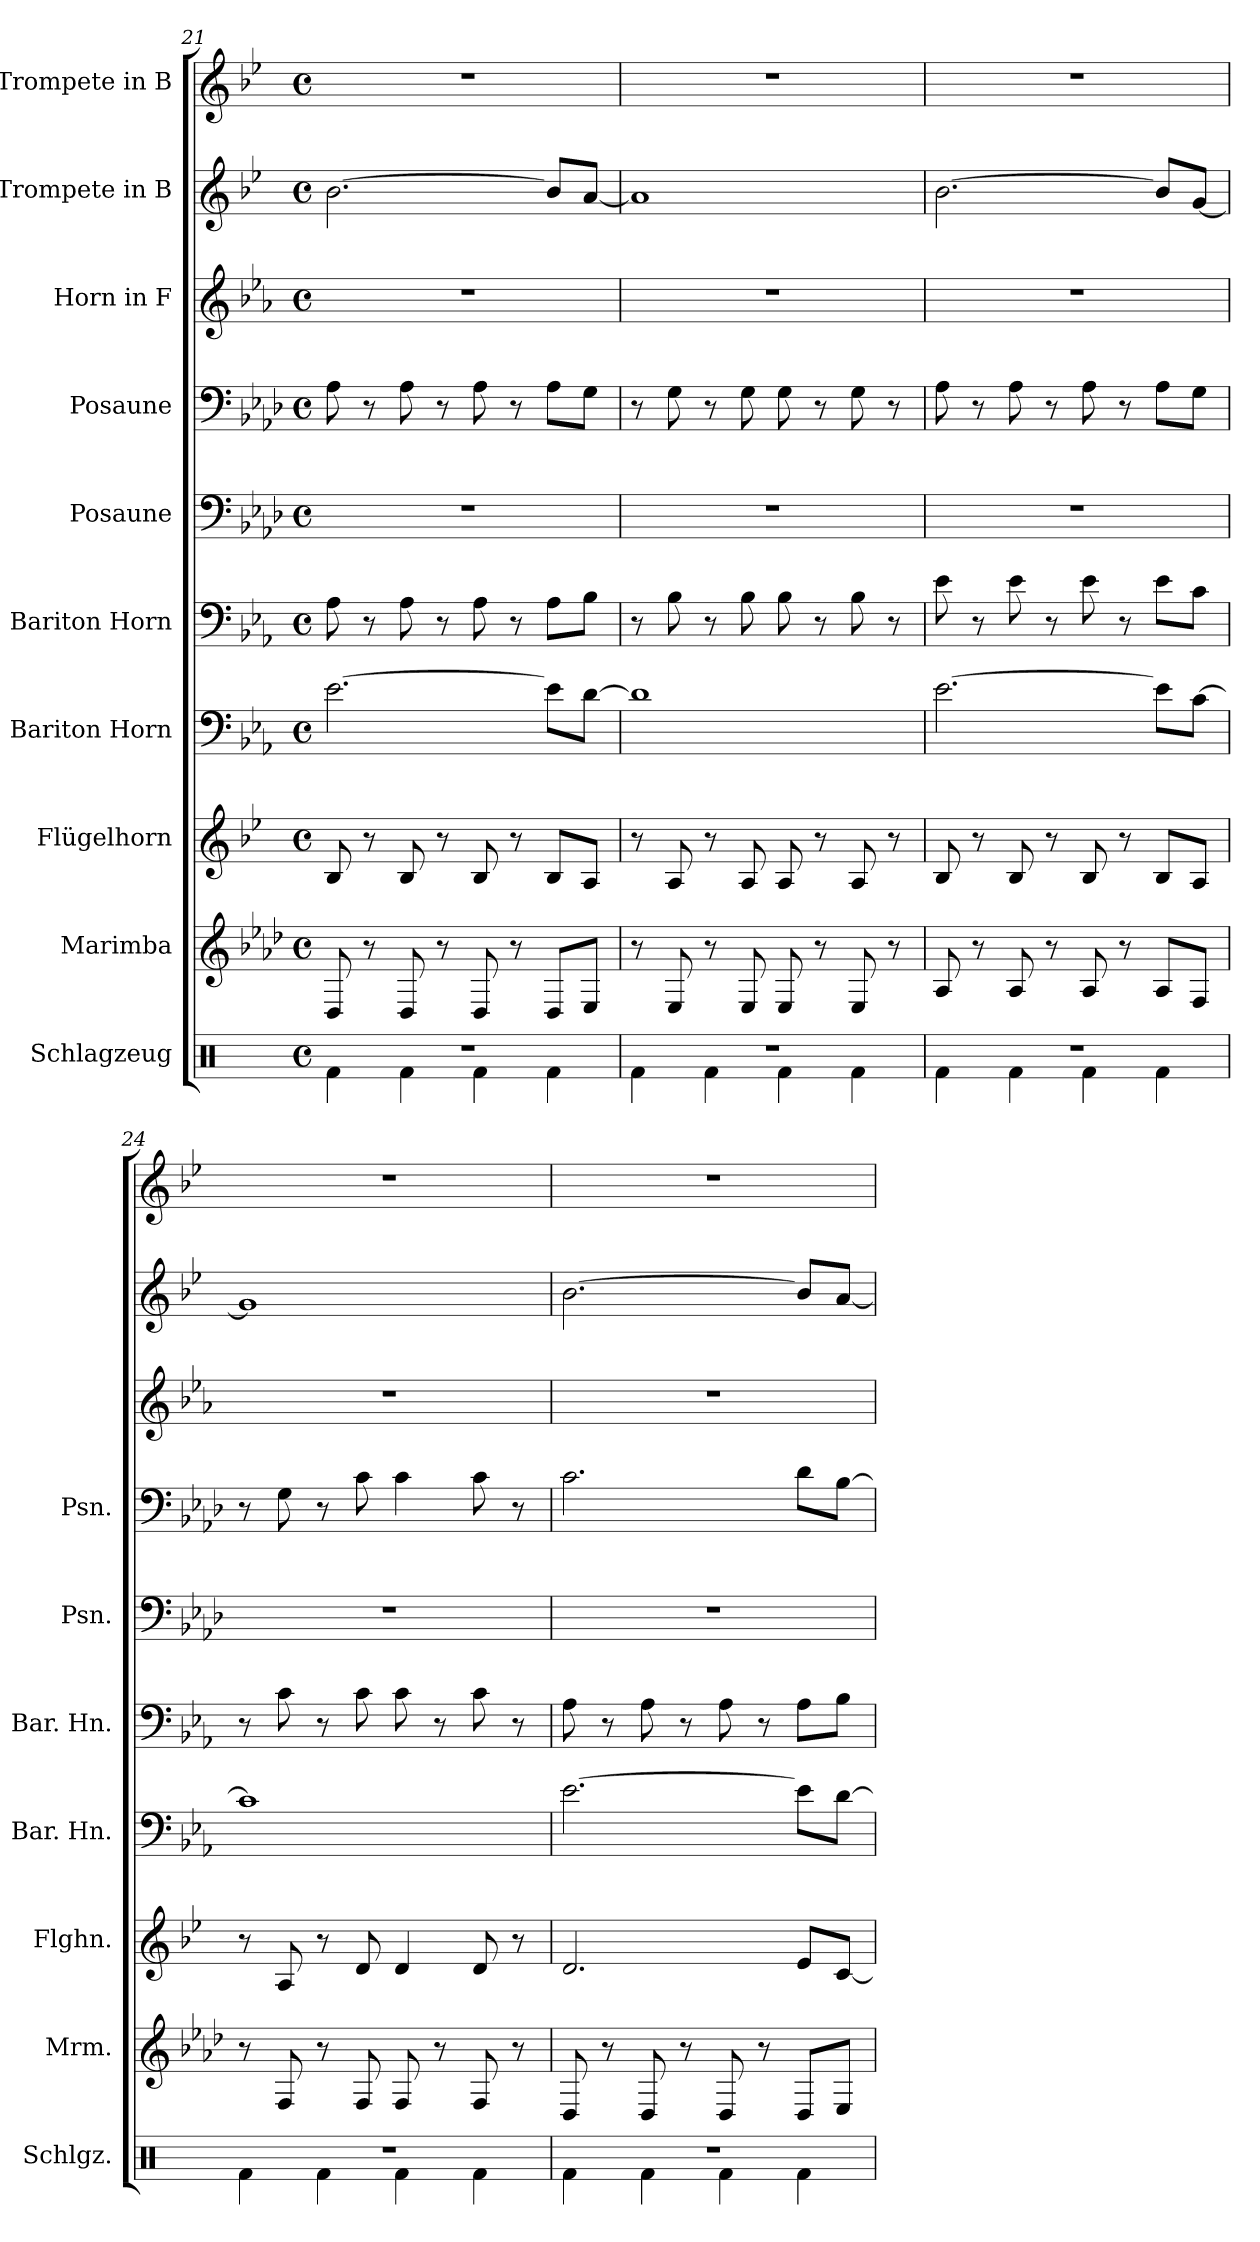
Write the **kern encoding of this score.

**kern	**kern	**kern	**kern	**kern	**kern	**kern	**kern	**kern	**kern
*part10	*part9	*part8	*part7	*part6	*part5	*part4	*part3	*part2	*part1
*staff10	*staff9	*staff8	*staff7	*staff6	*staff5	*staff4	*staff3	*staff2	*staff1
*I"Schlagzeug	*I"Marimba	*I"Flügelhorn	*I"Bariton Horn	*I"Bariton Horn	*I"Posaune	*I"Posaune	*I"Horn in F	*I"Trompete in B	*I"Trompete in B
*I'Schlgz.	*I'Mrm.	*I'Flghn.	*I'Bar. Hn.	*I'Bar. Hn.	*I'Psn.	*I'Psn.	*	*	*
!!LO:PB:g=z
*clefX	*clefG2	*clefG2	*clefF4	*clefF4	*clefF4	*clefF4	*clefG2	*clefG2	*clefG2
*	*	*ITrd1c2	*ITrd4c7	*ITrd4c7	*	*	*ITrd4c7	*ITrd1c2	*ITrd1c2
*k[]	*k[b-e-a-d-]	*k[b-e-a-d-]	*k[b-e-a-d-]	*k[b-e-a-d-]	*k[b-e-a-d-]	*k[b-e-a-d-]	*k[b-e-a-d-]	*k[b-e-a-d-]	*k[b-e-a-d-]
*M4/4	*M4/4	*M4/4	*M4/4	*M4/4	*M4/4	*M4/4	*M4/4	*M4/4	*M4/4
*met(c)	*met(c)	*met(c)	*met(c)	*met(c)	*met(c)	*met(c)	*met(c)	*met(c)	*met(c)
=21	=21	=21	=21	=21	=21	=21	=21	=21	=21
*^	*	*	*	*	*	*	*	*	*
1r	4Rf\	8D-/	8A-/	[2.A-\	8D-\	1r	8A-\	1r	[2.a-\	1r
.	.	8r	8r	.	8r	.	8r	.	.	.
.	4Rf\	8D-/	8A-/	.	8D-\	.	8A-\	.	.	.
.	.	8r	8r	.	8r	.	8r	.	.	.
.	4Rf\	8D-/	8A-/	.	8D-\	.	8A-\	.	.	.
.	.	8r	8r	.	8r	.	8r	.	.	.
.	4Rf\	8D-/L	8A-/L	8A-\L]	8D-\L	.	8A-\L	.	8a-/L]	.
.	.	8E-/J	8G/J	[8G\J	8E-\J	.	8G\J	.	[8g/J	.
=22	=22	=22	=22	=22	=22	=22	=22	=22	=22	=22
1r	4Rf\	8r	8r	1G]	8r	1r	8r	1r	1g]	1r
.	.	8E-/	8G/	.	8E-\	.	8G\	.	.	.
.	4Rf\	8r	8r	.	8r	.	8r	.	.	.
.	.	8E-/	8G/	.	8E-\	.	8G\	.	.	.
.	4Rf\	8E-/	8G/	.	8E-\	.	8G\	.	.	.
.	.	8r	8r	.	8r	.	8r	.	.	.
.	4Rf\	8E-/	8G/	.	8E-\	.	8G\	.	.	.
.	.	8r	8r	.	8r	.	8r	.	.	.
=23	=23	=23	=23	=23	=23	=23	=23	=23	=23	=23
1r	4Rf\	8A-/	8A-/	[2.A-\	8A-\	1r	8A-\	1r	[2.a-\	1r
.	.	8r	8r	.	8r	.	8r	.	.	.
.	4Rf\	8A-/	8A-/	.	8A-\	.	8A-\	.	.	.
.	.	8r	8r	.	8r	.	8r	.	.	.
.	4Rf\	8A-/	8A-/	.	8A-\	.	8A-\	.	.	.
.	.	8r	8r	.	8r	.	8r	.	.	.
.	4Rf\	8A-/L	8A-/L	8A-\L]	8A-\L	.	8A-\L	.	8a-/L]	.
.	.	8F/J	8G/J	[8F\J	8F\J	.	8G\J	.	[8f/J	.
=24	=24	=24	=24	=24	=24	=24	=24	=24	=24	=24
1r	4Rf\	8r	8r	1F]	8r	1r	8r	1r	1f]	1r
.	.	8F/	8G/	.	8F\	.	8G\	.	.	.
.	4Rf\	8r	8r	.	8r	.	8r	.	.	.
.	.	8F/	8c/	.	8F\	.	8c\	.	.	.
.	4Rf\	8F/	4c/	.	8F\	.	4c\	.	.	.
.	.	8r	.	.	8r	.	.	.	.	.
.	4Rf\	8F/	8c/	.	8F\	.	8c\	.	.	.
.	.	8r	8r	.	8r	.	8r	.	.	.
!!LO:PB:g=z
=25	=25	=25	=25	=25	=25	=25	=25	=25	=25	=25
1r	4Rf\	8D-/	2.c/	[2.A-\	8D-\	1r	2.c\	1r	[2.a-\	1r
.	.	8r	.	.	8r	.	.	.	.	.
.	4Rf\	8D-/	.	.	8D-\	.	.	.	.	.
.	.	8r	.	.	8r	.	.	.	.	.
.	4Rf\	8D-/	.	.	8D-\	.	.	.	.	.
.	.	8r	.	.	8r	.	.	.	.	.
.	4Rf\	8D-/L	8d-/L	8A-\L]	8D-\L	.	8d-\L	.	8a-/L]	.
.	.	8E-/J	[8B-/J	[8G\J	8E-\J	.	[8B-\J	.	[8g/J	.
*v	*v	*	*	*	*	*	*	*	*	*
=	=	=	=	=	=	=	=	=	=
*-	*-	*-	*-	*-	*-	*-	*-	*-	*-
